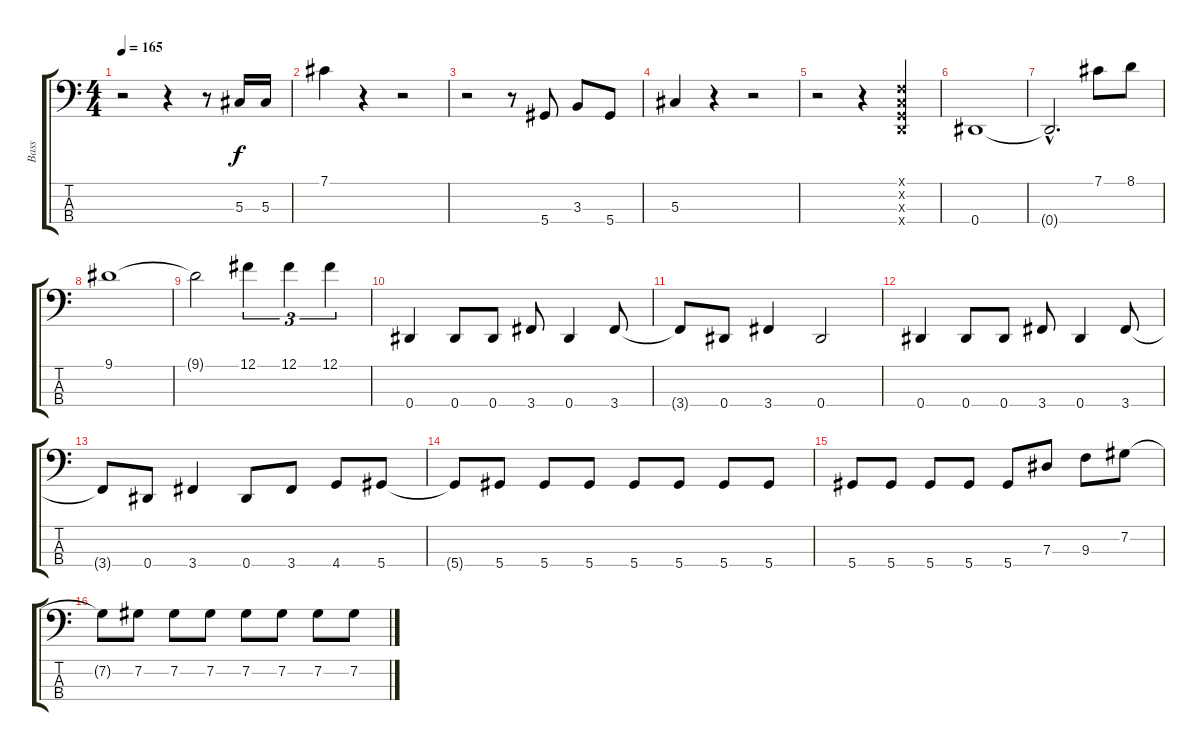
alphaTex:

\track ("Bass" "Bass") {instrument electricbasspick}
\staff {score tabs}
\tuning (Gb2 Db2 Ab1 Eb1) {hide}
\ts (4 4)
\tempo 165
\clef f4
\ks c
r.2{dy f instrument electricbasspick} r.4 r.8 5.3.16 5.3.16 |
7.1.4 r.4 r.2 |
r.2 r.8 5.4.8 3.3.8 5.4.8 |
5.3.4 r.4 r.2 |
r.2 r.4 (-1.1{x} -1.2{x} -1.3{x} -1.4{x}).4 |
0.4.1 |
0.4{hac t}.2{d} 7.1.8 8.1.8 |
9.1.1 |
9.1{t}.2 12.1.4{tu (3 2)} 12.1.4{tu (3 2)} 12.1.4{tu (3 2)} |
0.4.4 0.4.8 0.4.8 3.4.8 0.4.4 3.4.8 |
3.4{t}.8 0.4.8 3.4.4 0.4.2 |
0.4.4 0.4.8 0.4.8 3.4.8 0.4.4 3.4.8 |
3.4{t}.8 0.4.8 3.4.4 0.4.8 3.4.8 4.4.8 5.4.8 |
5.4{t}.8 5.4.8 5.4.8 5.4.8 5.4.8 5.4.8 5.4.8 5.4.8 |
5.4.8 5.4.8 5.4.8 5.4.8 5.4.8 7.3.8 9.3.8 7.2.8 |
7.2{t}.8 7.2.8 7.2.8 7.2.8 7.2.8 7.2.8 7.2.8 7.2.8
